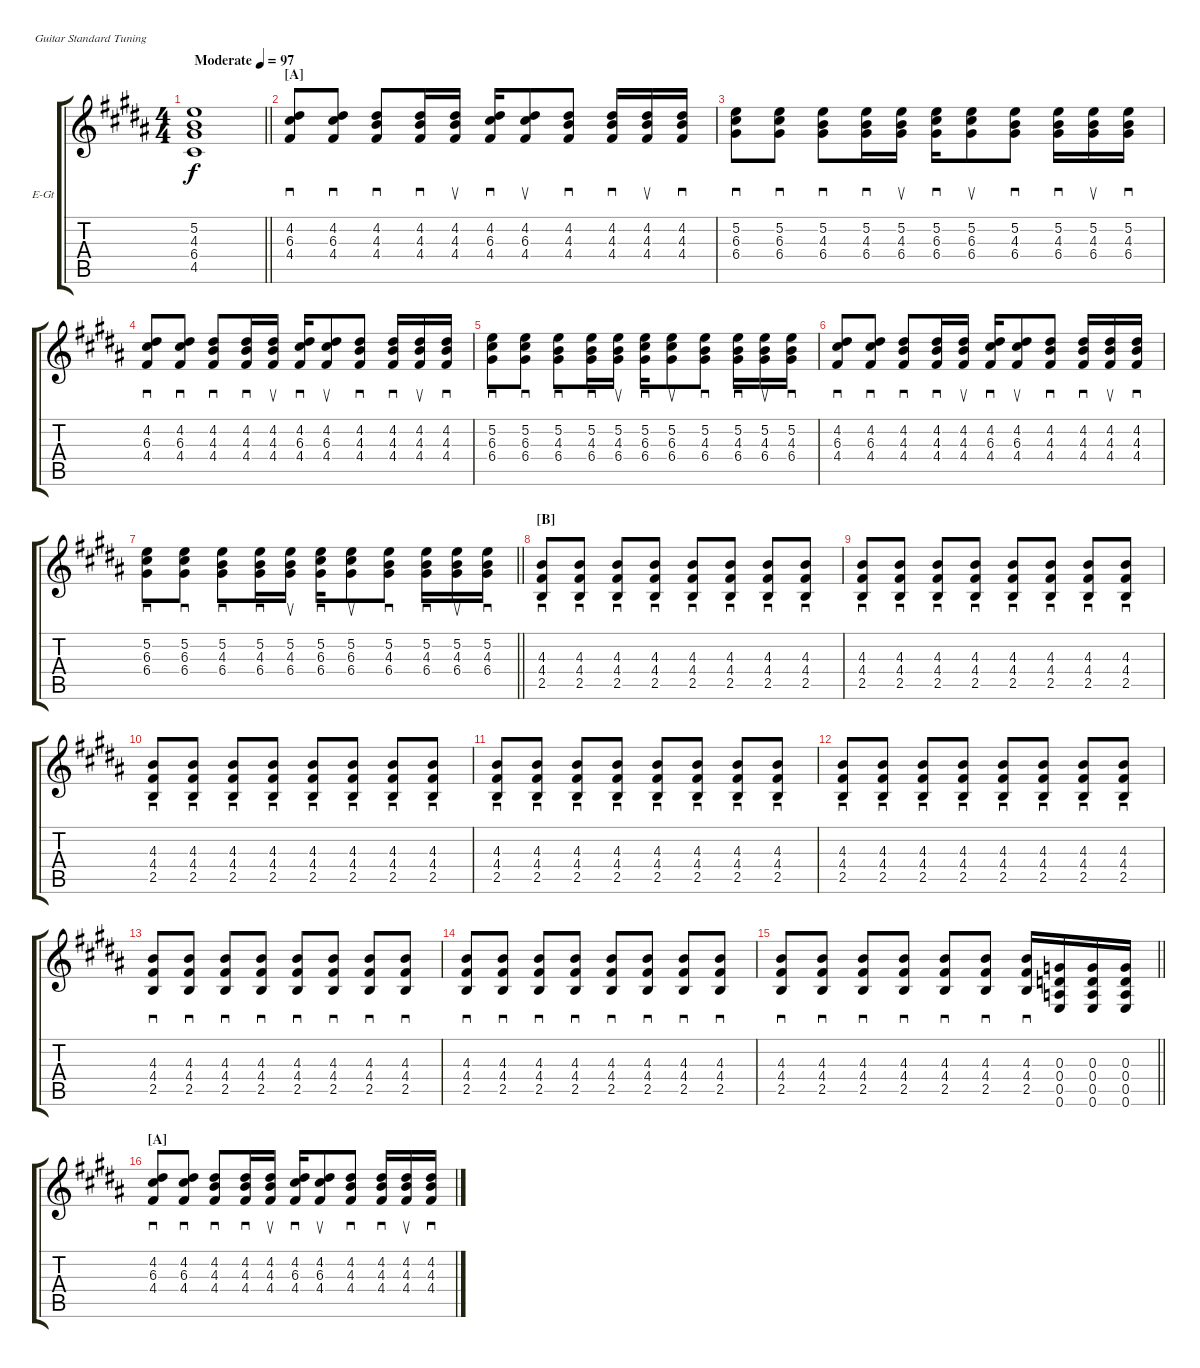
\bracketExtendMode groupsimilarinstruments
\firstSystemTrackNameOrientation horizontal
\otherSystemsTrackNameOrientation horizontal
\track ("Nick Valensi" "E-Gt") {instrument distortionguitar}
\staff {score tabs}
\tuning (E4 B3 G3 D3 A2 E2)
\ts (4 4)
\beaming (8 2 2 2 2)
\ac
\tempo (97 "Moderate")
\clef g2
\barLineRight lightlight
\ks b
(5.2 4.3 6.4 4.5).1{dy f instrument distortionguitar} |
\section ("A" "")
(4.2 6.3 4.4).8{sd} (4.2 6.3 4.4).8{sd} (4.2 4.3 4.4).8{sd} (4.2 4.3 4.4).16{sd} (4.2 4.3 4.4).16{su} (4.2 6.3 4.4).16{sd} (4.2 6.3 4.4).8{su} (4.2 4.3 4.4).8{sd} (4.2 4.3 4.4).16{sd} (4.2 4.3 4.4).16{su} (4.2 4.3 4.4).16{sd} |
(5.2 6.3 6.4).8{sd} (5.2 6.3 6.4).8{sd} (5.2 4.3 6.4).8{sd} (5.2 4.3 6.4).16{sd} (5.2 4.3 6.4).16{su} (5.2 6.3 6.4).16{sd} (5.2 6.3 6.4).8{su} (5.2 4.3 6.4).8{sd} (5.2 4.3 6.4).16{sd} (5.2 4.3 6.4).16{su} (5.2 4.3 6.4).16{sd} |
(4.2 6.3 4.4).8{sd} (4.2 6.3 4.4).8{sd} (4.2 4.3 4.4).8{sd} (4.2 4.3 4.4).16{sd} (4.2 4.3 4.4).16{su} (4.2 6.3 4.4).16{sd} (4.2 6.3 4.4).8{su} (4.2 4.3 4.4).8{sd} (4.2 4.3 4.4).16{sd} (4.2 4.3 4.4).16{su} (4.2 4.3 4.4).16{sd} |
(5.2 6.3 6.4).8{sd} (5.2 6.3 6.4).8{sd} (5.2 4.3 6.4).8{sd} (5.2 4.3 6.4).16{sd} (5.2 4.3 6.4).16{su} (5.2 6.3 6.4).16{sd} (5.2 6.3 6.4).8{su} (5.2 4.3 6.4).8{sd} (5.2 4.3 6.4).16{sd} (5.2 4.3 6.4).16{su} (5.2 4.3 6.4).16{sd} |
(4.2 6.3 4.4).8{sd} (4.2 6.3 4.4).8{sd} (4.2 4.3 4.4).8{sd} (4.2 4.3 4.4).16{sd} (4.2 4.3 4.4).16{su} (4.2 6.3 4.4).16{sd} (4.2 6.3 4.4).8{su} (4.2 4.3 4.4).8{sd} (4.2 4.3 4.4).16{sd} (4.2 4.3 4.4).16{su} (4.2 4.3 4.4).16{sd} |
\barLineRight lightlight
(5.2 6.3 6.4).8{sd} (5.2 6.3 6.4).8{sd} (5.2 4.3 6.4).8{sd} (5.2 4.3 6.4).16{sd} (5.2 4.3 6.4).16{su} (5.2 6.3 6.4).16{sd} (5.2 6.3 6.4).8{su} (5.2 4.3 6.4).8{sd} (5.2 4.3 6.4).16{sd} (5.2 4.3 6.4).16{su} (5.2 4.3 6.4).16{sd} |
\section ("B" "")
(4.3 4.4 2.5).8{sd} (4.3 4.4 2.5).8{sd} (4.3 4.4 2.5).8{sd} (4.3 4.4 2.5).8{sd} (4.3 4.4 2.5).8{sd} (4.3 4.4 2.5).8{sd} (4.3 4.4 2.5).8{sd} (4.3 4.4 2.5).8{sd} |
(4.3 4.4 2.5).8{sd} (4.3 4.4 2.5).8{sd} (4.3 4.4 2.5).8{sd} (4.3 4.4 2.5).8{sd} (4.3 4.4 2.5).8{sd} (4.3 4.4 2.5).8{sd} (4.3 4.4 2.5).8{sd} (4.3 4.4 2.5).8{sd} |
(4.3 4.4 2.5).8{sd} (4.3 4.4 2.5).8{sd} (4.3 4.4 2.5).8{sd} (4.3 4.4 2.5).8{sd} (4.3 4.4 2.5).8{sd} (4.3 4.4 2.5).8{sd} (4.3 4.4 2.5).8{sd} (4.3 4.4 2.5).8{sd} |
(4.3 4.4 2.5).8{sd} (4.3 4.4 2.5).8{sd} (4.3 4.4 2.5).8{sd} (4.3 4.4 2.5).8{sd} (4.3 4.4 2.5).8{sd} (4.3 4.4 2.5).8{sd} (4.3 4.4 2.5).8{sd} (4.3 4.4 2.5).8{sd} |
(4.3 4.4 2.5).8{sd} (4.3 4.4 2.5).8{sd} (4.3 4.4 2.5).8{sd} (4.3 4.4 2.5).8{sd} (4.3 4.4 2.5).8{sd} (4.3 4.4 2.5).8{sd} (4.3 4.4 2.5).8{sd} (4.3 4.4 2.5).8{sd} |
(4.3 4.4 2.5).8{sd} (4.3 4.4 2.5).8{sd} (4.3 4.4 2.5).8{sd} (4.3 4.4 2.5).8{sd} (4.3 4.4 2.5).8{sd} (4.3 4.4 2.5).8{sd} (4.3 4.4 2.5).8{sd} (4.3 4.4 2.5).8{sd} |
(4.3 4.4 2.5).8{sd} (4.3 4.4 2.5).8{sd} (4.3 4.4 2.5).8{sd} (4.3 4.4 2.5).8{sd} (4.3 4.4 2.5).8{sd} (4.3 4.4 2.5).8{sd} (4.3 4.4 2.5).8{sd} (4.3 4.4 2.5).8{sd} |
\barLineRight lightlight
(4.3 4.4 2.5).8{sd} (4.3 4.4 2.5).8{sd} (4.3 4.4 2.5).8{sd} (4.3 4.4 2.5).8{sd} (4.3 4.4 2.5).8{sd} (4.3 4.4 2.5).8{sd} (4.3 4.4 2.5).16{sd} (0.6 0.5 0.4 0.3).16 (0.3 0.4 0.5 0.6).16 (0.6 0.5 0.4 0.3).16 |
\section ("A" "")
(4.2 6.3 4.4).8{sd} (4.2 6.3 4.4).8{sd} (4.2 4.3 4.4).8{sd} (4.2 4.3 4.4).16{sd} (4.2 4.3 4.4).16{su} (4.2 6.3 4.4).16{sd} (4.2 6.3 4.4).8{su} (4.2 4.3 4.4).8{sd} (4.2 4.3 4.4).16{sd} (4.2 4.3 4.4).16{su} (4.2 4.3 4.4).16{sd}
